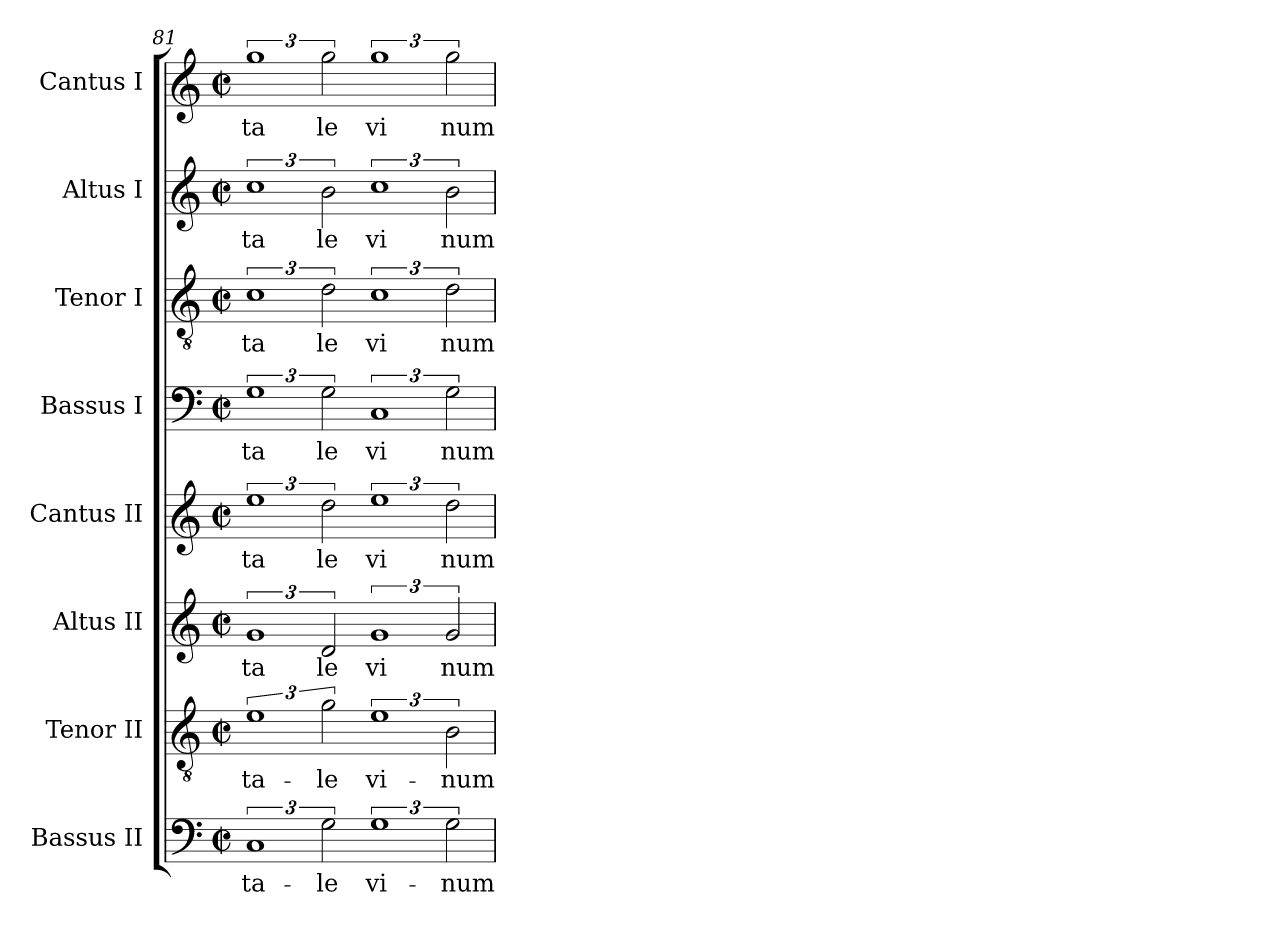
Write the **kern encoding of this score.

**kern	**text	**kern	**text	**kern	**text	**kern	**text	**kern	**text	**kern	**text	**kern	**text	**kern	**text
*part8	*part8	*part7	*part7	*part6	*part6	*part5	*part5	*part4	*part4	*part3	*part3	*part2	*part2	*part1	*part1
*staff8	*staff8	*staff7	*staff7	*staff6	*staff6	*staff5	*staff5	*staff4	*staff4	*staff3	*staff3	*staff2	*staff2	*staff1	*staff1
*I"Bassus II	*	*I"Tenor II	*	*I"Altus II	*	*I"Cantus II	*	*I"Bassus I	*	*I"Tenor I	*	*I"Altus I	*	*I"Cantus I	*
*clefF4	*	*clefGv2	*	*clefG2	*	*clefG2	*	*clefF4	*	*clefGv2	*	*clefG2	*	*clefG2	*
*M2/2	*	*M2/2	*	*M2/2	*	*M2/2	*	*M2/2	*	*M2/2	*	*M2/2	*	*M2/2	*
*met(c|)	*	*met(c|)	*	*met(c|)	*	*met(c|)	*	*met(c|)	*	*met(c|)	*	*met(c|)	*	*met(c|)	*
=81	=81	=81	=81	=81	=81	=81	=81	=81	=81	=81	=81	=81	=81	=81	=81
!	!LO:LY:b:cj	!	!LO:LY:b:cj	!	!LO:LY:b:cj	!	!LO:LY:b:cj	!	!LO:LY:b:cj	!	!LO:LY:b:cj	!	!LO:LY:b:cj	!	!LO:LY:b:cj
3%2C	ta-	3%2e	ta-	3%2g	ta	3%2ee	ta	3%2G	ta	3%2c	ta	3%2cc	ta	3%2gg	ta
!	!LO:LY:b:cj	!	!LO:LY:b:cj	!	!LO:LY:b:cj	!	!LO:LY:b:cj	!	!LO:LY:b:cj	!	!LO:LY:b:cj	!	!LO:LY:b:cj	!	!LO:LY:b:cj
3G\	-le	3g\	-le	3d/	le	3dd\	le	3G\	le	3d\	le	3b\	le	3gg\	le
!	!LO:LY:b:cj	!	!LO:LY:b:cj	!	!LO:LY:b:cj	!	!LO:LY:b:cj	!	!LO:LY:b:cj	!	!LO:LY:b:cj	!	!LO:LY:b:cj	!	!LO:LY:b:cj
3%2G	vi-	3%2e	vi-	3%2g	vi	3%2ee	vi	3%2C	vi	3%2c	vi	3%2cc	vi	3%2gg	vi
!	!LO:LY:b:cj	!	!LO:LY:b:cj	!	!LO:LY:b:cj	!	!LO:LY:b:cj	!	!LO:LY:b:cj	!	!LO:LY:b:cj	!	!LO:LY:b:cj	!	!LO:LY:b:cj
3G\	-num	3B\	-num	3g/	num	3dd\	num	3G\	num	3d\	num	3b\	num	3gg\	num
=	=	=	=	=	=	=	=	=	=	=	=	=	=	=	=
*-	*-	*-	*-	*-	*-	*-	*-	*-	*-	*-	*-	*-	*-	*-	*-
